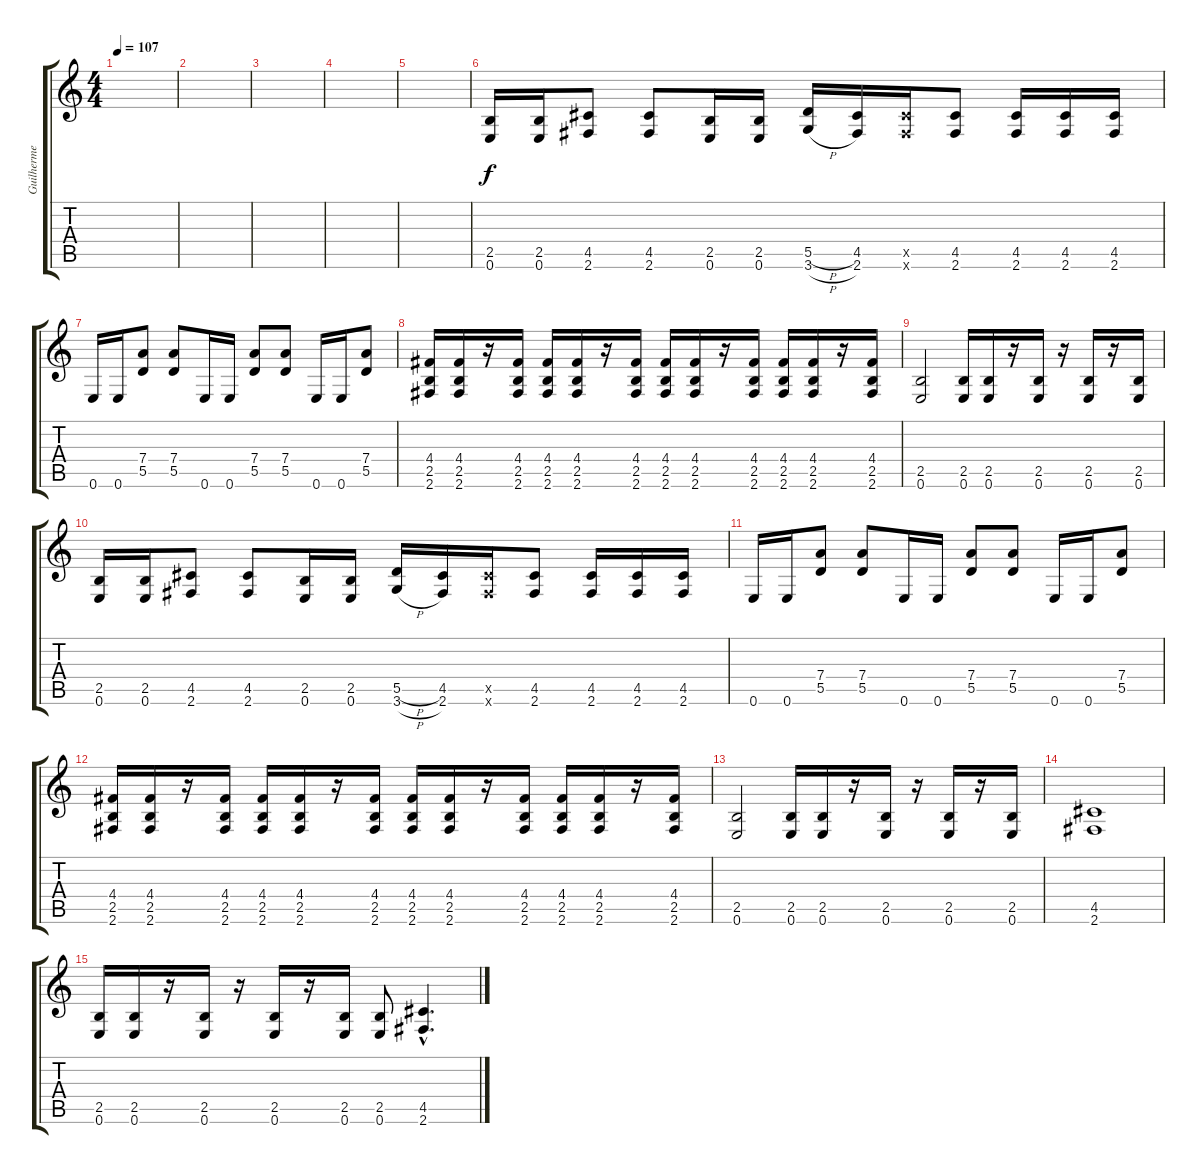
\track ("Guilherme Distorção" "Guilherme ") {instrument distortionguitar}
\staff {score tabs}
\tuning (E4 B3 G3 D3 A2 E2) {hide}
\ts (4 4)
\tempo 107
\clef g2
\ks c
|
|
|
|
|
(2.5 0.6).16 (2.5 0.6).16 (4.5 2.6).8 (4.5 2.6).8 (2.5 0.6).16 (2.5 0.6).16 (5.5{h} 3.6{h}).16 (4.5 2.6).16 (4.5{x} 2.6{x}).16 (4.5 2.6).8 (4.5 2.6).16 (4.5 2.6).16 (4.5 2.6).16 |
0.6.16 0.6.16 (7.4 5.5).8 (7.4 5.5).8 0.6.16 0.6.16 (7.4 5.5).8 (7.4 5.5).8 0.6.16 0.6.16 (7.4 5.5).8 |
(4.4 2.5 2.6).16 (4.4 2.5 2.6).16 r.16 (4.4 2.5 2.6).16 (4.4 2.5 2.6).16 (4.4 2.5 2.6).16 r.16 (4.4 2.5 2.6).16 (4.4 2.5 2.6).16 (4.4 2.5 2.6).16 r.16 (4.4 2.5 2.6).16 (4.4 2.5 2.6).16 (4.4 2.5 2.6).16 r.16 (4.4 2.5 2.6).16 |
(2.5 0.6).2 (2.5 0.6).16 (2.5 0.6).16 r.16 (2.5 0.6).16 r.16 (2.5 0.6).16 r.16 (2.5 0.6).16 |
(2.5 0.6).16 (2.5 0.6).16 (4.5 2.6).8 (4.5 2.6).8 (2.5 0.6).16 (2.5 0.6).16 (5.5{h} 3.6{h}).16 (4.5 2.6).16 (4.5{x} 2.6{x}).16 (4.5 2.6).8 (4.5 2.6).16 (4.5 2.6).16 (4.5 2.6).16 |
0.6.16 0.6.16 (7.4 5.5).8 (7.4 5.5).8 0.6.16 0.6.16 (7.4 5.5).8 (7.4 5.5).8 0.6.16 0.6.16 (7.4 5.5).8 |
(4.4 2.5 2.6).16 (4.4 2.5 2.6).16 r.16 (4.4 2.5 2.6).16 (4.4 2.5 2.6).16 (4.4 2.5 2.6).16 r.16 (4.4 2.5 2.6).16 (4.4 2.5 2.6).16 (4.4 2.5 2.6).16 r.16 (4.4 2.5 2.6).16 (4.4 2.5 2.6).16 (4.4 2.5 2.6).16 r.16 (4.4 2.5 2.6).16 |
(2.5 0.6).2 (2.5 0.6).16 (2.5 0.6).16 r.16 (2.5 0.6).16 r.16 (2.5 0.6).16 r.16 (2.5 0.6).16 |
(4.5 2.6).1 |
(2.5 0.6).16 (2.5 0.6).16 r.16 (2.5 0.6).16 r.16 (2.5 0.6).16 r.16 (2.5 0.6).16 (2.5 0.6).8 (4.5{hac} 2.6{hac}).4{d}
